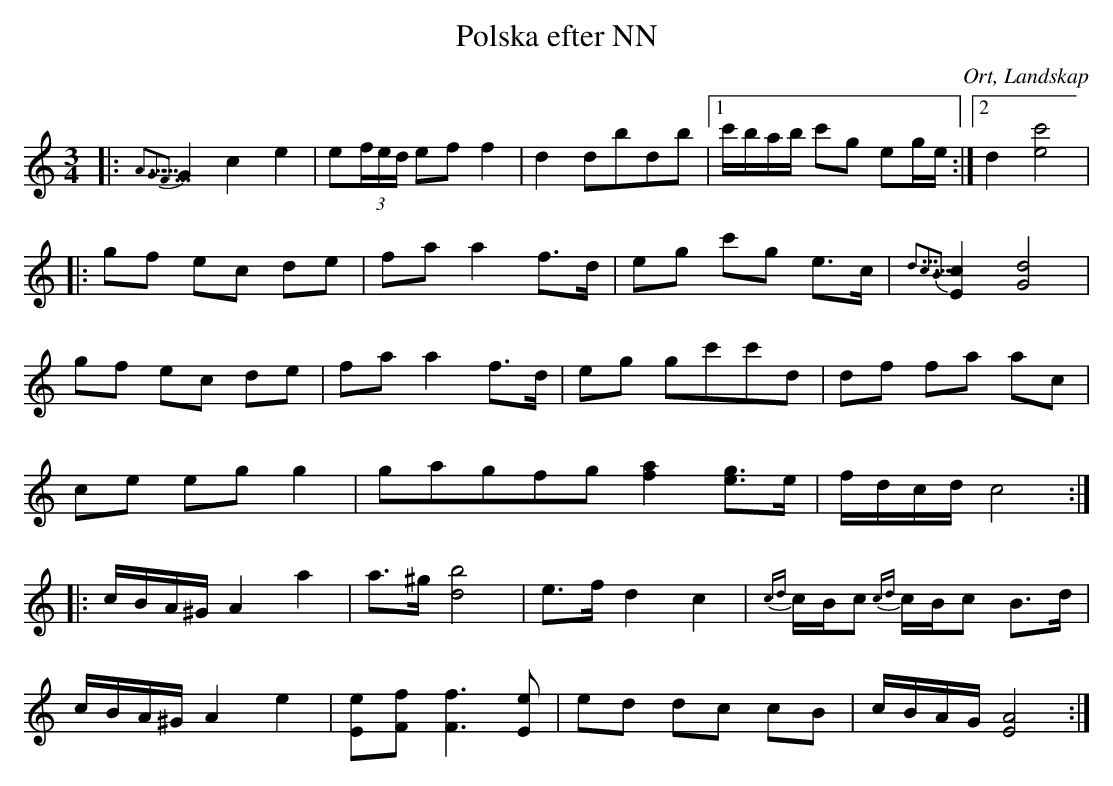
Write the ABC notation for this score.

X:1
T:Polska efter NN
O:Ort, Landskap
M:3/4
L:1/8
K:C
|:{A5/4G5/4F5/4}G2 c2 e2|e(3f/e/d/ ef f2|d2 dbdb|1 c'/b/a/b/ c'g eg/e/:|2 d2 [e4c'4]|
|:gf ec de|fa a2 f>d|eg c'g e>c|{d5/4c5/4B5/4}[c2E2] [G4d4]|
gf ec de|fa a2 f>d|eg gc'c'd|df fa ac|
ce eg g2|g2/5a2/5g2/5f2/5g2/5 [f2a2] [eg]>e|f/d/c/d/  c4:|
|:c/B/A/^G/ A2 a2|a>^g [d4b4]|e>f d2 c2|{cd}c/B/c {cd}c/B/c B>d|
c/B/A/^G/ A2 e2|[Ee][Ff] [F3f3] [Ee] |ed dc cB|c/B/A/G/ [E4A4]:|
